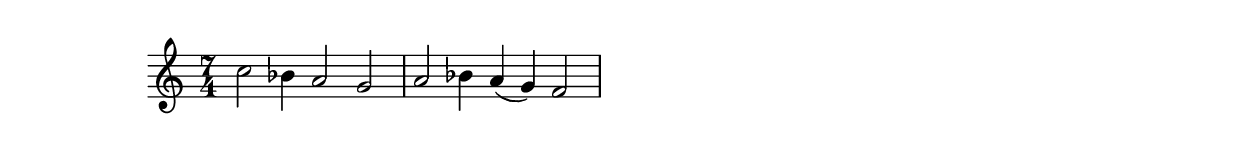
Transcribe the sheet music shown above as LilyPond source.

% set the starting point to middle c
\version "2.18.2"


music = \relative c''{
    \time 7/4
    c2 bes4 a2 g a bes4 a( g) f2
}

\score {
    \music
    \layout {}
    \midi {}
}